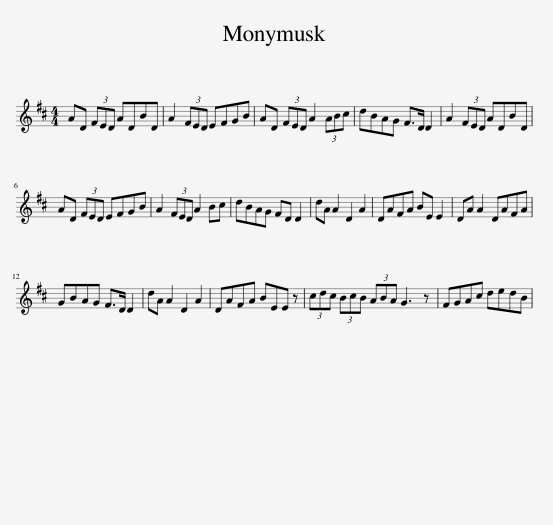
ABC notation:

X:1
L:1/8
M:4/4
I:linebreak $
K:D
V:1 treble
V:1
 AD (3FED ADBD | A2 (3FED EFGB | AD (3FED A2 (3ABc | dBAG F>D D2 | A2 (3FED ADBD |$ %5
 AD (3FED EFGB | A2 (3FED A2 Bc | dBAG FD D2 | dA A2 D2 A2 | DAFA BE E2 | %10
 DA A2 DAFA |$ GBAG F>D D2 | dA A2 D2 A2 | DAFA BEE z | (3cdc (3BcB (3ABA G3 z | %15
 FGAc dedB | %16
